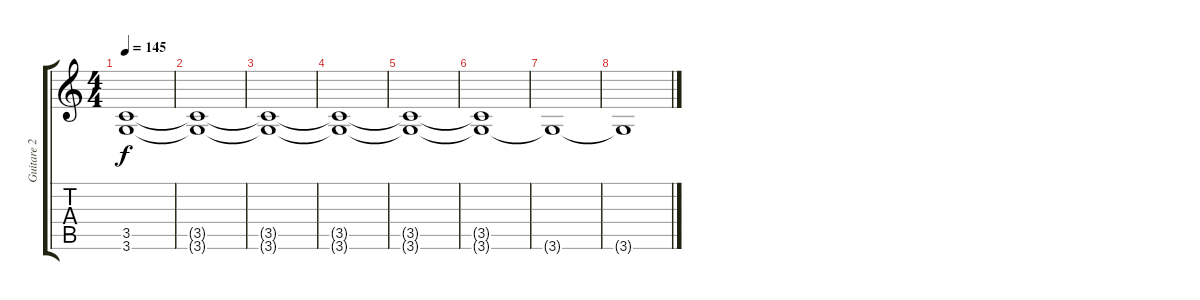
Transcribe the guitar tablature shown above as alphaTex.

\track ("Guitare 2" "Guitare 2") {instrument distortionguitar}
\staff {score tabs}
\tuning (E4 B3 G3 D3 A2 E2) {hide}
\ts (4 4)
\tempo 145
\clef g2
\ks c
(3.5 3.6).1{dy f volume 3} |
(3.5{t} 3.6{t}).1 |
(3.5{t} 3.6{t}).1 |
(3.5{t} 3.6{t}).1 |
(3.5{t} 3.6{t}).1 |
(3.5{t} 3.6{t}).1 |
3.6{t}.1 |
3.6{t}.1
